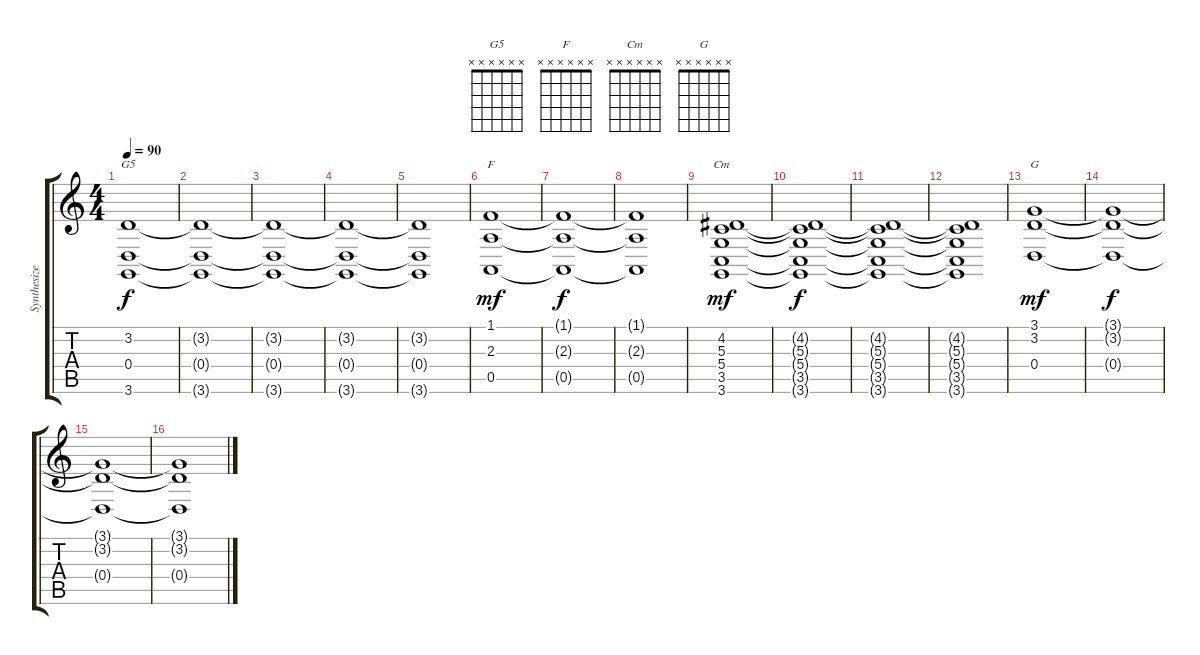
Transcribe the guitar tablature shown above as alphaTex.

\track ("Synthesizer" "Synthesize") {instrument synthstrings2}
\staff {score tabs}
\tuning (E4 B3 G3 D3 A2 E2) {hide}
\chord ("G5" x x x x x x) {firstfret 0}
\chord ("F" x x x x x x) {firstfret 0}
\chord ("Cm" x x x x x x) {firstfret 0}
\chord ("G" x x x x x x) {firstfret 0}
\ts (4 4)
\tempo 90
\clef g2
\ks c
(3.2 0.4 3.6).1{ch "G5" dy f instrument synthstrings2} |
(3.2{t} 0.4{t} 3.6{t}).1 |
(3.2{t} 0.4{t} 3.6{t}).1 |
(3.2{t} 0.4{t} 3.6{t}).1 |
(3.2{t} 0.4{t} 3.6{t}).1 |
(1.1 2.3 0.5).1{ch "F" dy mf} |
(1.1{t} 2.3{t} 0.5{t}).1{dy f} |
(1.1{t} 2.3{t} 0.5{t}).1 |
(4.2 5.3 5.4 3.5 3.6).1{ch "Cm" dy mf} |
(4.2{t} 5.3{t} 5.4{t} 3.5{t} 3.6{t}).1{dy f} |
(4.2{t} 5.3{t} 5.4{t} 3.5{t} 3.6{t}).1 |
(4.2{t} 5.3{t} 5.4{t} 3.5{t} 3.6{t}).1 |
(3.1 3.2 0.4).1{ch "G" dy mf} |
(3.1{t} 3.2{t} 0.4{t}).1{dy f} |
(3.1{t} 3.2{t} 0.4{t}).1 |
(3.1{t} 3.2{t} 0.4{t}).1
